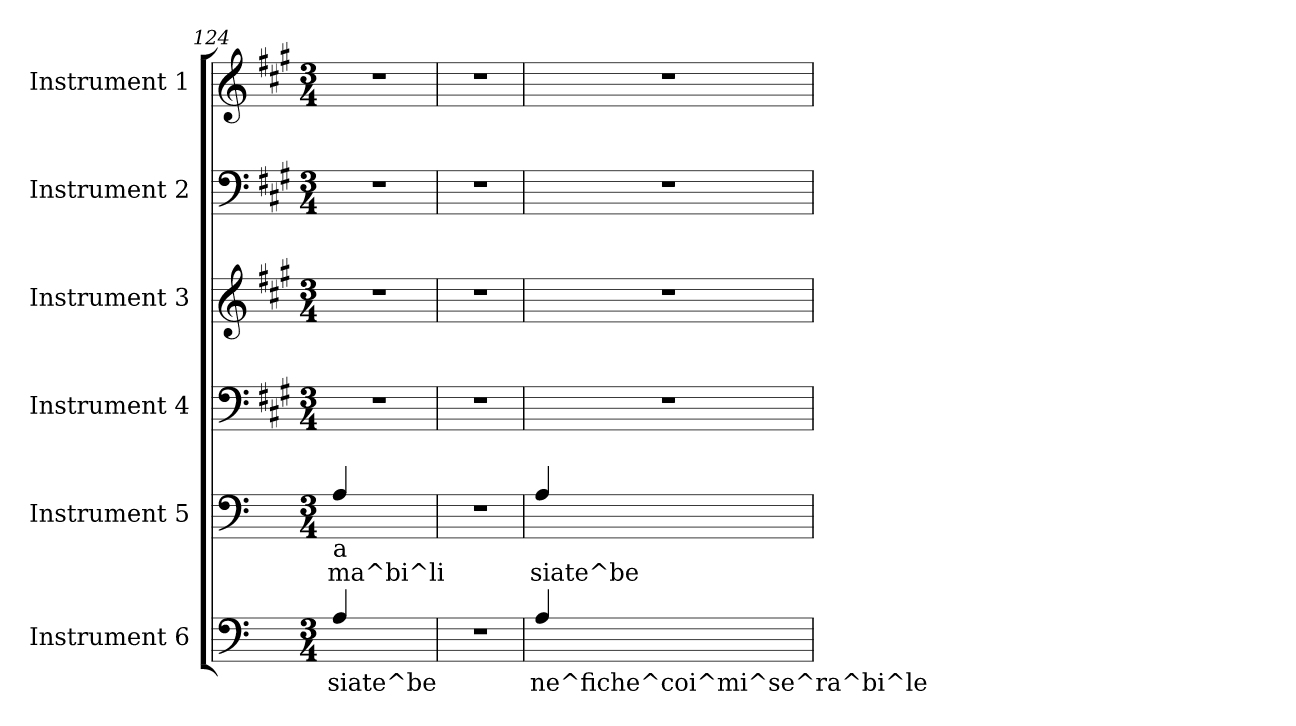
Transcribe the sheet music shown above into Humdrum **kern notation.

**kern	**text	**kern	**text	**kern	**kern	**kern	**kern
*part6	*part6	*part5	*part5	*part4	*part3	*part2	*part1
*staff6	*staff6	*staff5	*staff5	*staff4	*staff3	*staff2	*staff1
*I"Instrument 6	*	*I"Instrument 5	*	*I"Instrument 4	*I"Instrument 3	*I"Instrument 2	*I"Instrument 1
!!LO:LB:g=z
*	*	*	*	*clefF4	*clefG2	*clefF4	*clefG2
*k[]	*	*k[]	*	*k[f#c#g#]	*k[f#c#g#]	*k[f#c#g#]	*k[f#c#g#]
*C:	*	*C:	*	*A:	*A:	*A:	*A:
*M3/4	*	*M3/4	*	*M3/4	*M3/4	*M3/4	*M3/4
=124	=124	=124	=124	=124	=124	=124	=124
!	!	!LO:TX:b:t=a	!	!	!	!	!
!	!LO:LY:b	!	!LO:LY:b:rj	!	!	!	!
4A/	siate^be	4A/	ma^bi^li	2.r	2.r	2.r	2.r
2ryy	.	2ryy	.	.	.	.	.
=125	=125	=125	=125	=125	=125	=125	=125
2.r	.	2.r	.	2.r	2.r	2.r	2.r
=126	=126	=126	=126	=126	=126	=126	=126
!	!LO:LY:b	!	!LO:LY:b:rj	!	!	!	!
4A/	ne^fiche^coi^mi^se^ra^bi^le	4A/	siate^be	2.r	2.r	2.r	2.r
2ryy	.	2ryy	.	.	.	.	.
=	=	=	=	=	=	=	=
*-	*-	*-	*-	*-	*-	*-	*-
